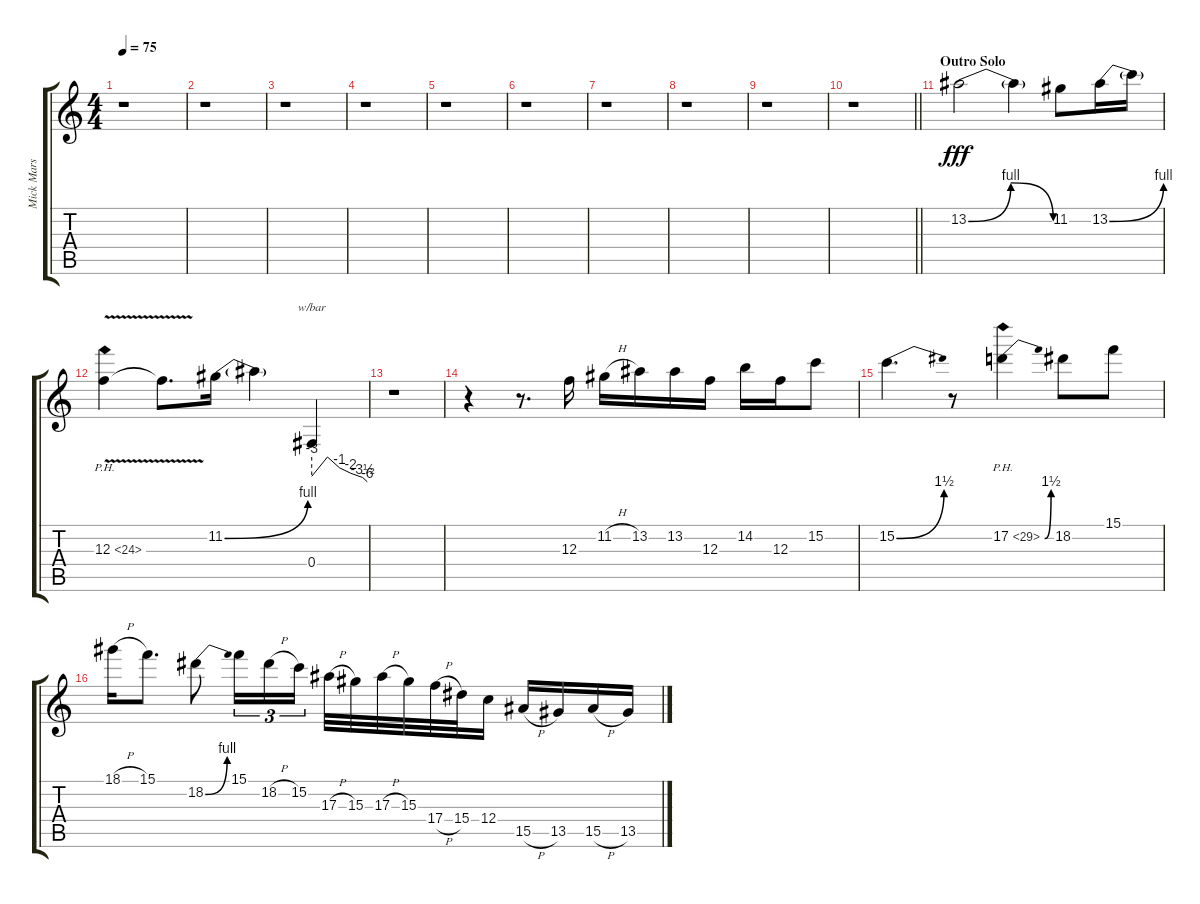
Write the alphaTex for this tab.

\track ("Mick Mars - Lead Guitar" "Mick Mars ") {instrument distortionguitar}
\staff {score tabs}
\tuning (D4 A3 F3 C3 G2 C2) {hide}
\ts (4 4)
\tempo 75
\clef g2
\ks c
r.1{dy fff} |
r.1 |
r.1 |
r.1 |
r.1 |
r.1 |
r.1 |
r.1 |
r.1 |
\barLineRight lightlight
r.1 |
\section ("" "Outro Solo")
13.2{be (bendrelease 0 0 7 4 38 4 60 0)}.2 13.2{t}.4 11.2.8 13.2{be (bend 0 0 60 4)}.16 13.2{t}.16 |
12.3{ph 12 v}.4 12.3{t}.8{d} 11.2{be (bend 0 0 60 4)}.16 11.2{t}.4 0.4.4{tbe (custom default 0 -12 17 0 30 -4 42 -8 55 -14 60 -24)} |
r.1 |
r.4 r.8{d} 12.3.16 11.2{h}.16 13.2.16 13.2.16 12.3.16 14.2.16 12.3.16 15.2.8 |
15.2{be (bend 0 0 60 6)}.4{d} r.8 17.2{be (bend 0 0 60 6) ph 12}.4 18.2.8 15.1.8 |
18.1{h}.16 15.1.8{d} 18.2{be (bend 0 0 60 4)}.8 15.1.16{tu (3 2)} 18.2{h}.16{tu (3 2)} 15.2.16{tu (3 2)} 17.3{h}.32 15.3.32 17.3{h}.32 15.3.32 17.4{h}.32 15.4.32 12.4.16 15.5{h}.16 13.5.16 15.5{h}.16 13.5.16
